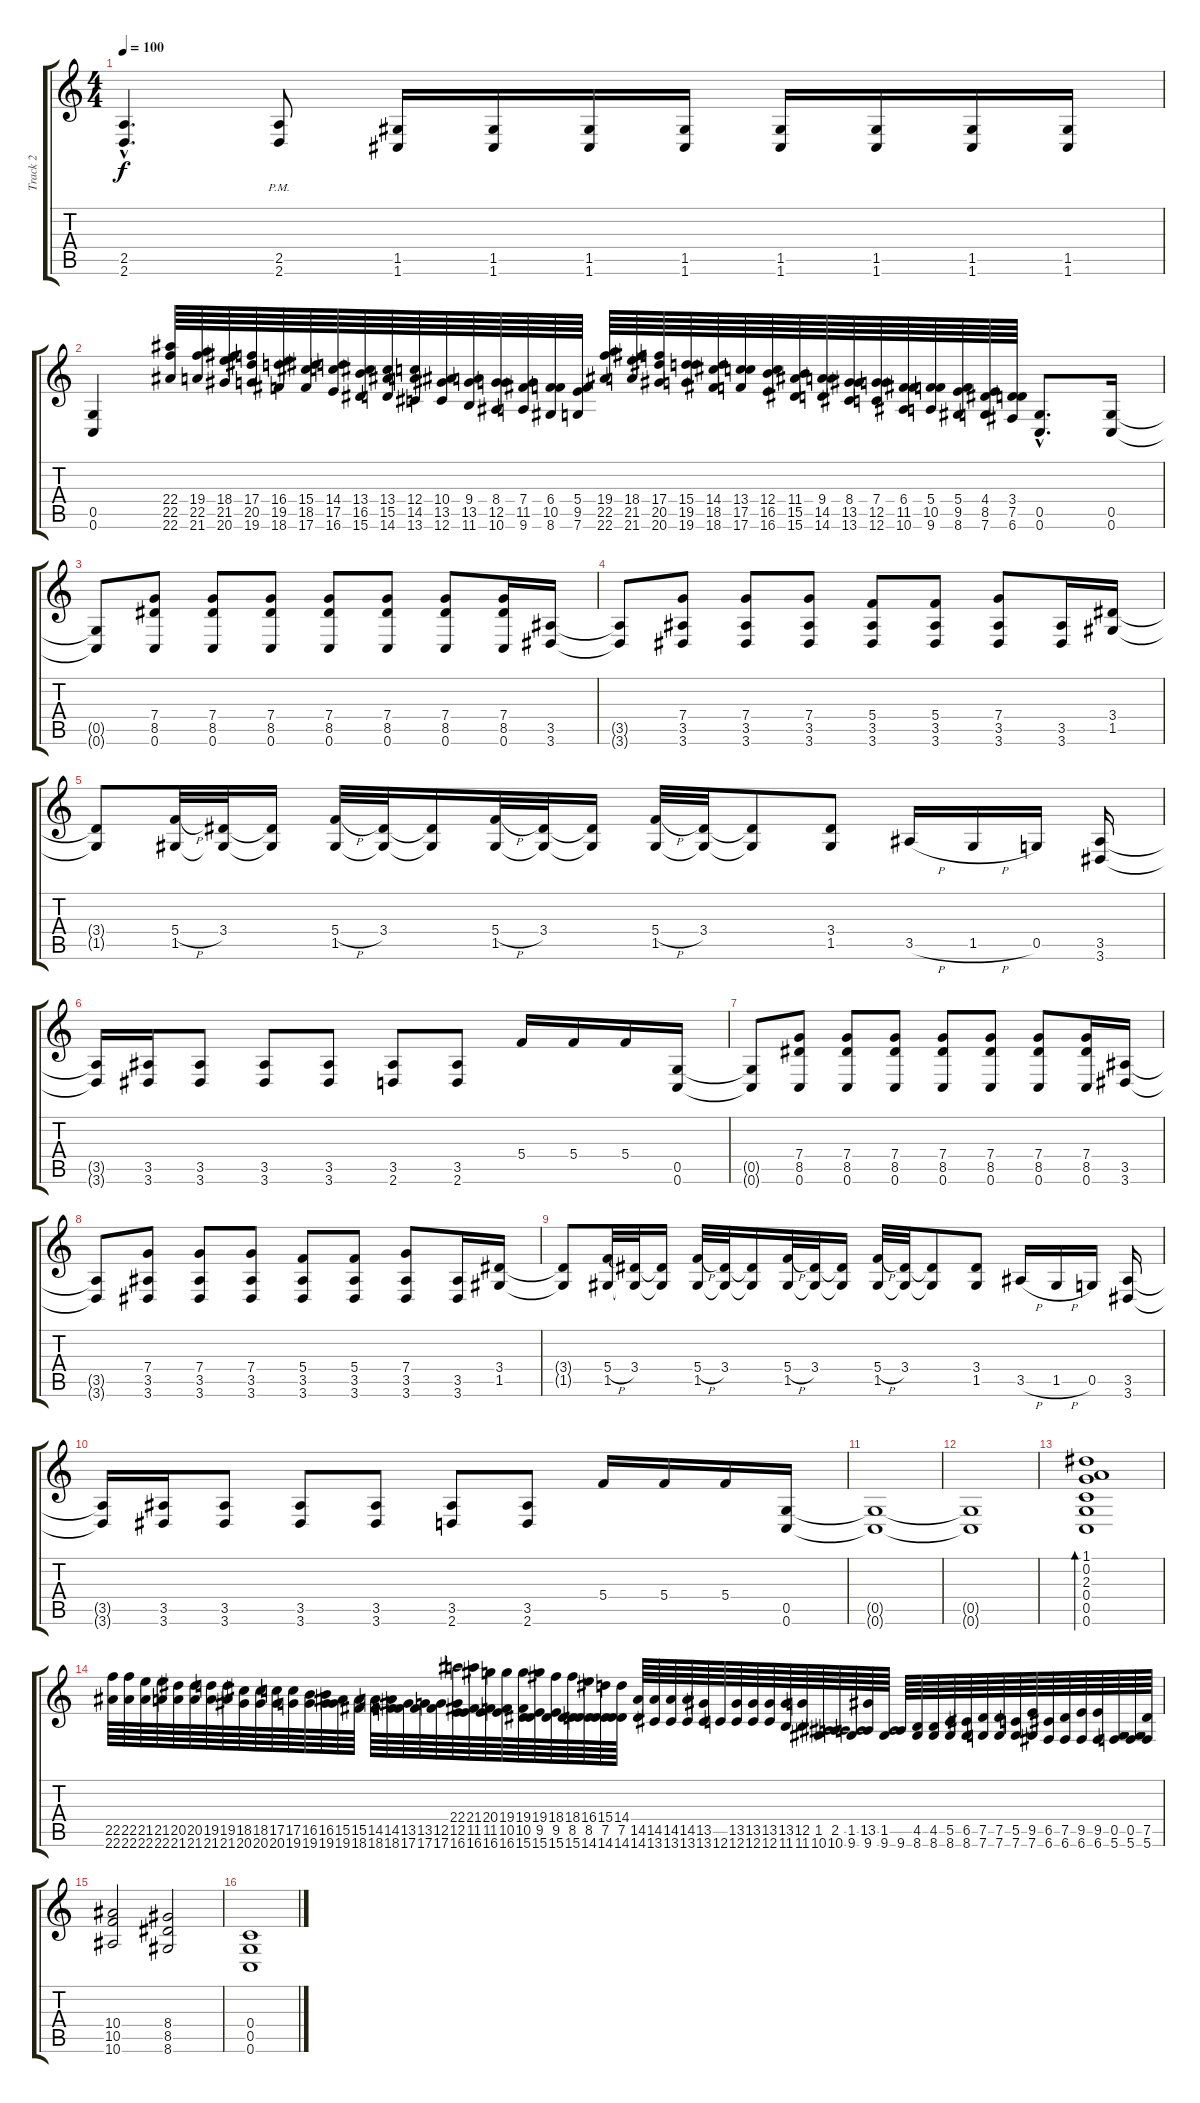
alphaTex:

\track ("Track 2" "Track 2") {instrument overdrivenguitar}
\staff {score tabs}
\tuning (D4 A3 F3 C3 G2 C2) {hide}
\ts (4 4)
\tempo 100
\clef g2
\ks c
(2.5{hac} 2.6{hac}).4{d dy f} (2.5{pm} 2.6{pm}).8 (1.5 1.6).16 (1.5 1.6).16 (1.5 1.6).16 (1.5 1.6).16 (1.5 1.6).16 (1.5 1.6).16 (1.5 1.6).16 (1.5 1.6).16 |
(0.5 0.6).4 (22.4 22.5 22.6).64 (19.4 22.5 21.6).64 (18.4 21.5 20.6).64 (17.4 20.5 19.6).64 (16.4 19.5 18.6).64 (15.4 18.5 17.6).64 (14.4 17.5 16.6).64 (13.4 16.5 15.6).64 (13.4 15.5 14.6).64 (12.4 14.5 13.6).64 (10.4 13.5 12.6).64 (9.4 13.5 11.6).64 (8.4 12.5 10.6).64 (7.4 11.5 9.6).64 (6.4 10.5 8.6).64 (5.4 9.5 7.6).64 (19.4 22.5 22.6).64 (18.4 21.5 21.6).64 (17.4 20.5 20.6).64 (15.4 19.5 19.6).64 (14.4 18.5 18.6).64 (13.4 17.5 17.6).64 (12.4 16.5 16.6).64 (11.4 15.5 15.6).64 (9.4 14.5 14.6).64 (8.4 13.5 13.6).64 (7.4 12.5 12.6).64 (6.4 11.5 10.6).64 (5.4 10.5 9.6).64 (5.4 9.5 8.6).64 (4.4 8.5 7.6).64 (3.4 7.5 6.6).64 (0.5{hac} 0.6{hac}).8{d} (0.5 0.6).16 |
(0.5{t} 0.6{t}).8 (7.4 8.5 0.6).8 (7.4 8.5 0.6).8 (7.4 8.5 0.6).8 (7.4 8.5 0.6).8 (7.4 8.5 0.6).8 (7.4 8.5 0.6).8 (7.4 8.5 0.6).16 (3.5 3.6).16 |
(3.5{t} 3.6{t}).8 (7.4 3.5 3.6).8 (7.4 3.5 3.6).8 (7.4 3.5 3.6).8 (5.4 3.5 3.6).8 (5.4 3.5 3.6).8 (7.4 3.5 3.6).8 (3.5 3.6).16 (3.4 1.5).16 |
(3.4{t} 1.5{t}).8 (5.4{h} 1.5).32 (3.4 1.5{t}).32 (3.4{t} 1.5{t}).16 (5.4{h} 1.5).32 (3.4 1.5{t}).32 (3.4{t} 1.5{t}).16 (5.4{h} 1.5).32 (3.4 1.5{t}).32 (3.4{t} 1.5{t}).16 (5.4{h} 1.5).32 (3.4 1.5{t}).32 (3.4{t} 1.5{t}).8 (3.4 1.5).8 3.5{h}.16 1.5{h}.16 0.5.16 (3.5 3.6).16 |
(3.5{t} 3.6{t}).16 (3.5 3.6).16 (3.5 3.6).8 (3.5 3.6).8 (3.5 3.6).8 (3.5 2.6).8 (3.5 2.6).8 5.4.16 5.4.16 5.4.16 (0.5 0.6).16 |
(0.5{t} 0.6{t}).8 (7.4 8.5 0.6).8 (7.4 8.5 0.6).8 (7.4 8.5 0.6).8 (7.4 8.5 0.6).8 (7.4 8.5 0.6).8 (7.4 8.5 0.6).8 (7.4 8.5 0.6).16 (3.5 3.6).16 |
(3.5{t} 3.6{t}).8 (7.4 3.5 3.6).8 (7.4 3.5 3.6).8 (7.4 3.5 3.6).8 (5.4 3.5 3.6).8 (5.4 3.5 3.6).8 (7.4 3.5 3.6).8 (3.5 3.6).16 (3.4 1.5).16 |
(3.4{t} 1.5{t}).8 (5.4{h} 1.5).32 (3.4 1.5{t}).32 (3.4{t} 1.5{t}).16 (5.4{h} 1.5).32 (3.4 1.5{t}).32 (3.4{t} 1.5{t}).16 (5.4{h} 1.5).32 (3.4 1.5{t}).32 (3.4{t} 1.5{t}).16 (5.4{h} 1.5).32 (3.4 1.5{t}).32 (3.4{t} 1.5{t}).8 (3.4 1.5).8 3.5{h}.16 1.5{h}.16 0.5.16 (3.5 3.6).16 |
(3.5{t} 3.6{t}).16 (3.5 3.6).16 (3.5 3.6).8 (3.5 3.6).8 (3.5 3.6).8 (3.5 2.6).8 (3.5 2.6).8 5.4.16 5.4.16 5.4.16 (0.5 0.6).16 |
(0.5{t} 0.6{t}).1 |
(0.5{t} 0.6{t}).1 |
(1.1 0.2 2.3 0.4 0.5 0.6).1{bd 240} |
(22.5 22.6).64 (22.5 22.6).64 (21.5 22.6).64 (21.5 22.6).64 (20.5 21.6).64 (20.5 21.6).64 (19.5 21.6).64 (19.5 21.6).64 (18.5 20.6).64 (18.5 20.6).64 (17.5 20.6).64 (17.5 19.6).64 (16.5 19.6).64 (16.5 19.6).64 (15.5 19.6).64 (15.5 18.6).64 (14.5 18.6).64 (14.5 18.6).64 (13.5 17.6).64 (13.5 17.6).64 (12.5 17.6).64 (22.4 12.5 16.6).64 (21.4 11.5 16.6).64 (20.4 11.5 16.6).64 (19.4 10.5 16.6).64 (19.4 10.5 15.6).64 (19.4 9.5 15.6).64 (18.4 9.5 15.6).64 (18.4 8.5 15.6).64 (16.4 8.5 14.6).64 (15.4 7.5 14.6).64 (14.4 7.5 14.6).64 (14.5 14.6).64 (14.5 13.6).64 (14.5 13.6).64 (14.5 13.6).64 (13.5 13.6).64 12.6.64 (13.5 12.6).64 (13.5 12.6).64 (13.5 12.6).64 (13.5 11.6).64 (12.5 11.6).64 (1.5 10.6).64 (2.5 10.6).64 (1.5 9.6).64 (13.5 9.6).64 (1.5 9.6).64 9.6.64 (4.5 8.6).64 (4.5 8.6).64 (5.5 8.6).64 (6.5 8.6).64 (7.5 7.6).64 (7.5 7.6).64 (5.5 7.6).64 (9.5 7.6).64 (6.5 6.6).64 (7.5 6.6).64 (9.5 6.6).64 (9.5 6.6).64 (0.5 5.6).64 (0.5 5.6).64 (7.5 5.6).64 |
(10.4 10.5 10.6).2 (8.4 8.5 8.6).2 |
(0.4 0.5 0.6).1
